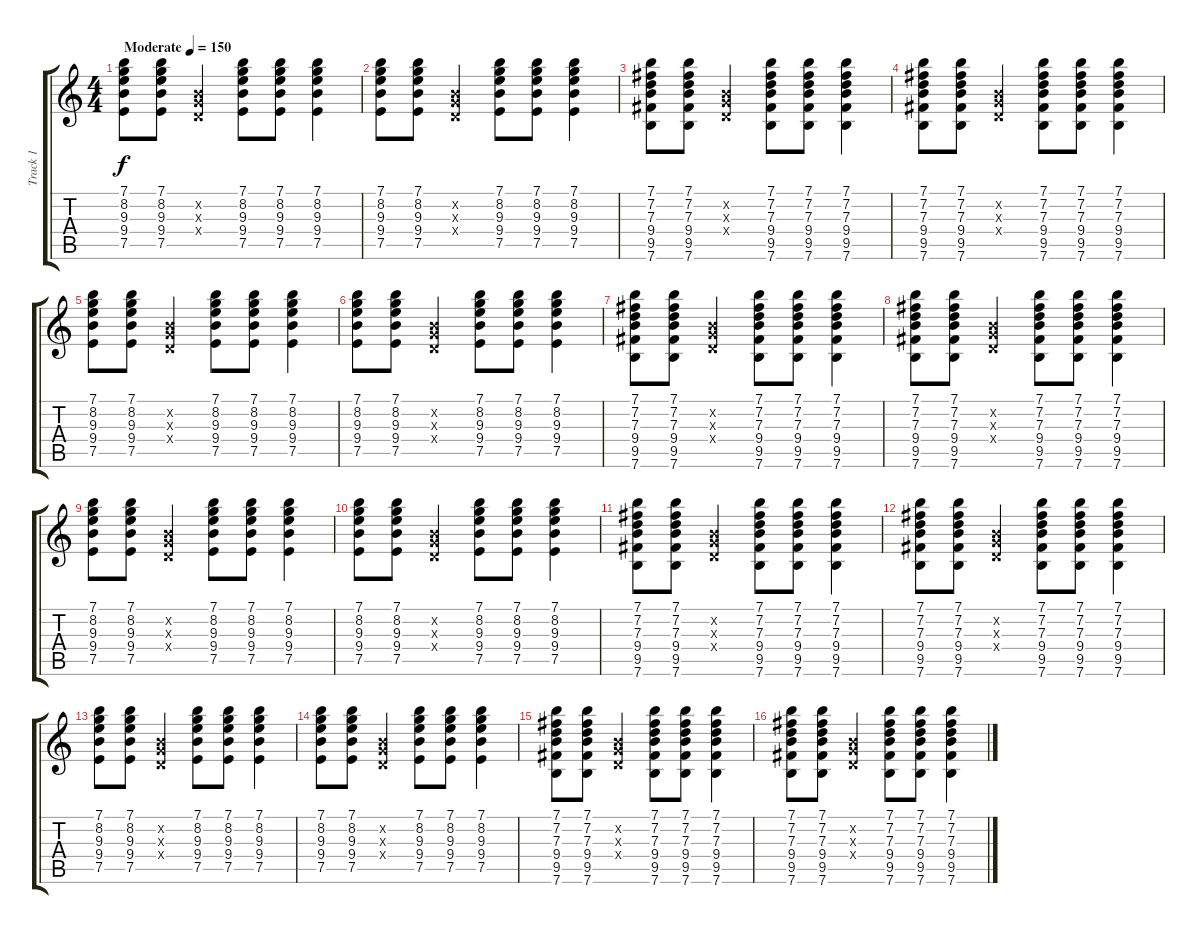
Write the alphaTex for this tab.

\track ("Track 1" "Track 1") {instrument overdrivenguitar}
\staff {score tabs}
\tuning (E4 B3 G3 D3 A2 E2) {hide}
\ts (4 4)
\tempo (150 "Moderate")
\clef g2
\ks c
(7.1 8.2 9.3 9.4 7.5).8{dy f instrument overdrivenguitar} (7.1 8.2 9.3 9.4 7.5).8 (0.2{x} 0.3{x} 0.4{x}).4 (7.1 8.2 9.3 9.4 7.5).8 (7.1 8.2 9.3 9.4 7.5).8 (7.1 8.2 9.3 9.4 7.5).4 |
(7.1 8.2 9.3 9.4 7.5).8 (7.1 8.2 9.3 9.4 7.5).8 (0.2{x} 0.3{x} 0.4{x}).4 (7.1 8.2 9.3 9.4 7.5).8 (7.1 8.2 9.3 9.4 7.5).8 (7.1 8.2 9.3 9.4 7.5).4 |
(7.1 7.2 7.3 9.4 9.5 7.6).8 (7.1 7.2 7.3 9.4 9.5 7.6).8 (0.2{x} 0.3{x} 0.4{x}).4 (7.1 7.2 7.3 9.4 9.5 7.6).8 (7.1 7.2 7.3 9.4 9.5 7.6).8 (7.1 7.2 7.3 9.4 9.5 7.6).4 |
(7.1 7.2 7.3 9.4 9.5 7.6).8 (7.1 7.2 7.3 9.4 9.5 7.6).8 (0.2{x} 0.3{x} 0.4{x}).4 (7.1 7.2 7.3 9.4 9.5 7.6).8 (7.1 7.2 7.3 9.4 9.5 7.6).8 (7.1 7.2 7.3 9.4 9.5 7.6).4 |
(7.1 8.2 9.3 9.4 7.5).8 (7.1 8.2 9.3 9.4 7.5).8 (0.2{x} 0.3{x} 0.4{x}).4 (7.1 8.2 9.3 9.4 7.5).8 (7.1 8.2 9.3 9.4 7.5).8 (7.1 8.2 9.3 9.4 7.5).4 |
(7.1 8.2 9.3 9.4 7.5).8 (7.1 8.2 9.3 9.4 7.5).8 (0.2{x} 0.3{x} 0.4{x}).4 (7.1 8.2 9.3 9.4 7.5).8 (7.1 8.2 9.3 9.4 7.5).8 (7.1 8.2 9.3 9.4 7.5).4 |
(7.1 7.2 7.3 9.4 9.5 7.6).8 (7.1 7.2 7.3 9.4 9.5 7.6).8 (0.2{x} 0.3{x} 0.4{x}).4 (7.1 7.2 7.3 9.4 9.5 7.6).8 (7.1 7.2 7.3 9.4 9.5 7.6).8 (7.1 7.2 7.3 9.4 9.5 7.6).4 |
(7.1 7.2 7.3 9.4 9.5 7.6).8 (7.1 7.2 7.3 9.4 9.5 7.6).8 (0.2{x} 0.3{x} 0.4{x}).4 (7.1 7.2 7.3 9.4 9.5 7.6).8 (7.1 7.2 7.3 9.4 9.5 7.6).8 (7.1 7.2 7.3 9.4 9.5 7.6).4 |
(7.1 8.2 9.3 9.4 7.5).8 (7.1 8.2 9.3 9.4 7.5).8 (0.2{x} 0.3{x} 0.4{x}).4 (7.1 8.2 9.3 9.4 7.5).8 (7.1 8.2 9.3 9.4 7.5).8 (7.1 8.2 9.3 9.4 7.5).4 |
(7.1 8.2 9.3 9.4 7.5).8 (7.1 8.2 9.3 9.4 7.5).8 (0.2{x} 0.3{x} 0.4{x}).4 (7.1 8.2 9.3 9.4 7.5).8 (7.1 8.2 9.3 9.4 7.5).8 (7.1 8.2 9.3 9.4 7.5).4 |
(7.1 7.2 7.3 9.4 9.5 7.6).8 (7.1 7.2 7.3 9.4 9.5 7.6).8 (0.2{x} 0.3{x} 0.4{x}).4 (7.1 7.2 7.3 9.4 9.5 7.6).8 (7.1 7.2 7.3 9.4 9.5 7.6).8 (7.1 7.2 7.3 9.4 9.5 7.6).4 |
(7.1 7.2 7.3 9.4 9.5 7.6).8 (7.1 7.2 7.3 9.4 9.5 7.6).8 (0.2{x} 0.3{x} 0.4{x}).4 (7.1 7.2 7.3 9.4 9.5 7.6).8 (7.1 7.2 7.3 9.4 9.5 7.6).8 (7.1 7.2 7.3 9.4 9.5 7.6).4 |
(7.1 8.2 9.3 9.4 7.5).8 (7.1 8.2 9.3 9.4 7.5).8 (0.2{x} 0.3{x} 0.4{x}).4 (7.1 8.2 9.3 9.4 7.5).8 (7.1 8.2 9.3 9.4 7.5).8 (7.1 8.2 9.3 9.4 7.5).4 |
(7.1 8.2 9.3 9.4 7.5).8 (7.1 8.2 9.3 9.4 7.5).8 (0.2{x} 0.3{x} 0.4{x}).4 (7.1 8.2 9.3 9.4 7.5).8 (7.1 8.2 9.3 9.4 7.5).8 (7.1 8.2 9.3 9.4 7.5).4 |
(7.1 7.2 7.3 9.4 9.5 7.6).8 (7.1 7.2 7.3 9.4 9.5 7.6).8 (0.2{x} 0.3{x} 0.4{x}).4 (7.1 7.2 7.3 9.4 9.5 7.6).8 (7.1 7.2 7.3 9.4 9.5 7.6).8 (7.1 7.2 7.3 9.4 9.5 7.6).4 |
(7.1 7.2 7.3 9.4 9.5 7.6).8 (7.1 7.2 7.3 9.4 9.5 7.6).8 (0.2{x} 0.3{x} 0.4{x}).4 (7.1 7.2 7.3 9.4 9.5 7.6).8 (7.1 7.2 7.3 9.4 9.5 7.6).8 (7.1 7.2 7.3 9.4 9.5 7.6).4
